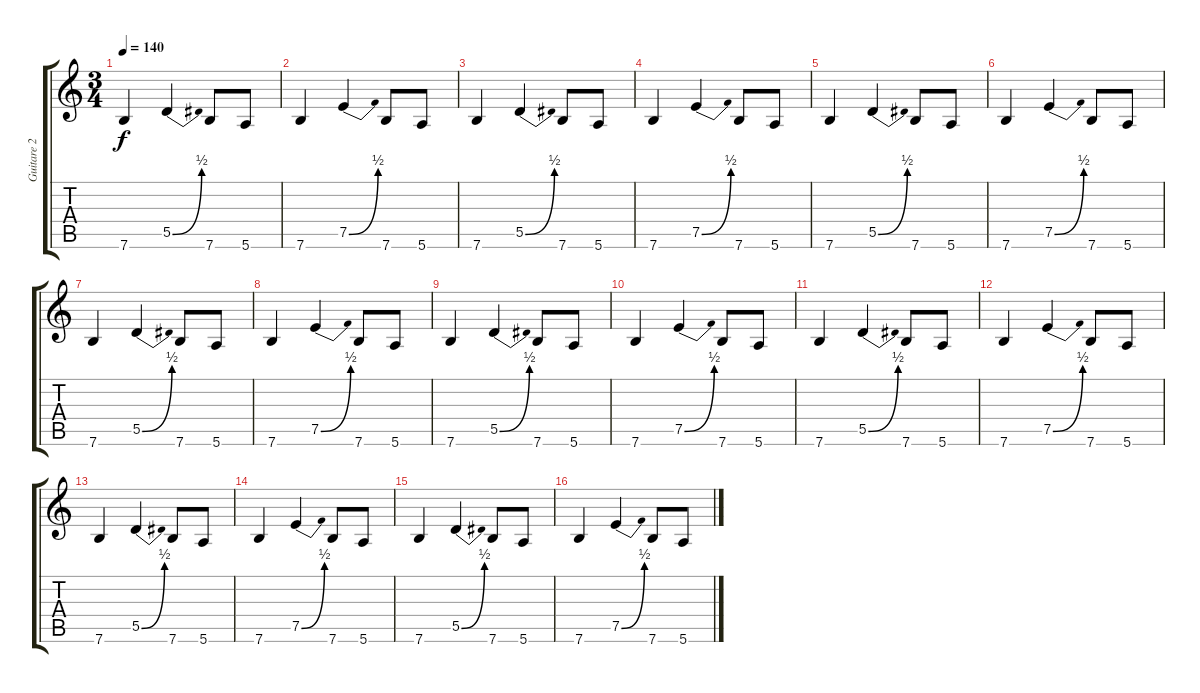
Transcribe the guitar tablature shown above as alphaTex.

\track ("Guitare 2" "Guitare 2") {instrument electricguitarjazz}
\staff {score tabs}
\tuning (E4 B3 G3 D3 A2 E2) {hide}
\ts (3 4)
\tempo 140
\clef g2
\ks c
7.6.4{dy f} 5.5{be (bend 0 0 60 2)}.4 7.6.8 5.6.8 |
7.6.4 7.5{be (bend 0 0 60 2)}.4 7.6.8 5.6.8 |
7.6.4 5.5{be (bend 0 0 60 2)}.4 7.6.8 5.6.8 |
7.6.4 7.5{be (bend 0 0 60 2)}.4 7.6.8 5.6.8 |
7.6.4 5.5{be (bend 0 0 60 2)}.4 7.6.8 5.6.8 |
7.6.4 7.5{be (bend 0 0 60 2)}.4 7.6.8 5.6.8 |
7.6.4 5.5{be (bend 0 0 60 2)}.4 7.6.8 5.6.8 |
7.6.4 7.5{be (bend 0 0 60 2)}.4 7.6.8 5.6.8 |
7.6.4 5.5{be (bend 0 0 60 2)}.4 7.6.8 5.6.8 |
7.6.4 7.5{be (bend 0 0 60 2)}.4 7.6.8 5.6.8 |
7.6.4 5.5{be (bend 0 0 60 2)}.4 7.6.8 5.6.8 |
7.6.4 7.5{be (bend 0 0 60 2)}.4 7.6.8 5.6.8 |
7.6.4 5.5{be (bend 0 0 60 2)}.4 7.6.8 5.6.8 |
7.6.4 7.5{be (bend 0 0 60 2)}.4 7.6.8 5.6.8 |
7.6.4 5.5{be (bend 0 0 60 2)}.4 7.6.8 5.6.8 |
7.6.4 7.5{be (bend 0 0 60 2)}.4 7.6.8 5.6.8
